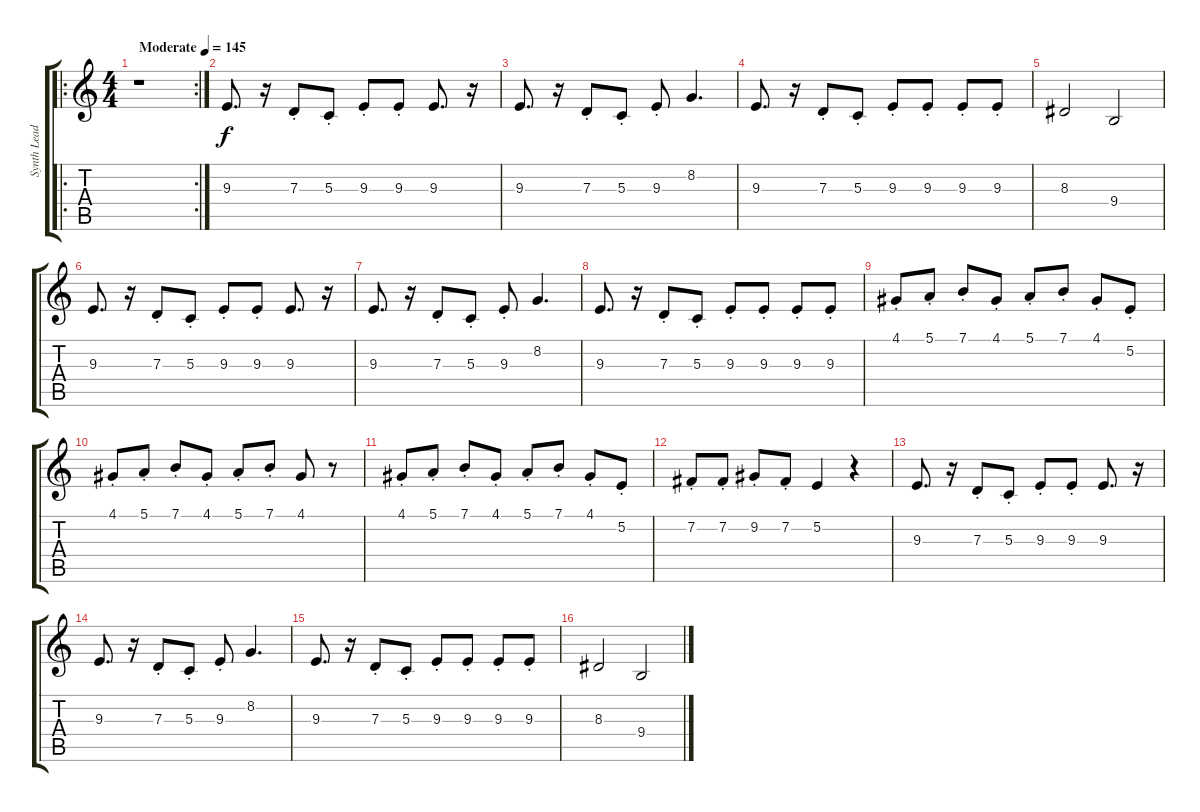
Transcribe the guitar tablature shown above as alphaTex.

\track ("Synth Lead" "Synth Lead") {instrument lead2sawtooth}
\staff {score tabs}
\tuning (E4 B3 G3 D3 A2 E2) {hide}
\ro
\rc 2
\ts (4 4)
\tempo (145 "Moderate")
\clef g2
\ks c
r.1{dy f instrument lead2sawtooth} |
9.3.8{d} r.16 7.3{st}.8 5.3{st}.8 9.3{st}.8 9.3{st}.8 9.3.8{d} r.16 |
9.3.8{d} r.16 7.3{st}.8 5.3{st}.8 9.3{st}.8 8.2.4{d} |
9.3.8{d} r.16 7.3{st}.8 5.3{st}.8 9.3{st}.8 9.3{st}.8 9.3{st}.8 9.3{st}.8 |
8.3.2 9.4.2 |
9.3.8{d} r.16 7.3{st}.8 5.3{st}.8 9.3{st}.8 9.3{st}.8 9.3.8{d} r.16 |
9.3.8{d} r.16 7.3{st}.8 5.3{st}.8 9.3{st}.8 8.2.4{d} |
9.3.8{d} r.16 7.3{st}.8 5.3{st}.8 9.3{st}.8 9.3{st}.8 9.3{st}.8 9.3{st}.8 |
4.1{st}.8 5.1{st}.8 7.1{st}.8 4.1{st}.8 5.1{st}.8 7.1{st}.8 4.1{st}.8 5.2{st}.8 |
4.1{st}.8 5.1{st}.8 7.1{st}.8 4.1{st}.8 5.1{st}.8 7.1{st}.8 4.1.8 r.8 |
4.1{st}.8 5.1{st}.8 7.1{st}.8 4.1{st}.8 5.1{st}.8 7.1{st}.8 4.1{st}.8 5.2{st}.8 |
7.2{st}.8 7.2{st}.8 9.2{st}.8 7.2{st}.8 5.2.4 r.4 |
9.3.8{d} r.16 7.3{st}.8 5.3{st}.8 9.3{st}.8 9.3{st}.8 9.3.8{d} r.16 |
9.3.8{d} r.16 7.3{st}.8 5.3{st}.8 9.3{st}.8 8.2.4{d} |
9.3.8{d} r.16 7.3{st}.8 5.3{st}.8 9.3{st}.8 9.3{st}.8 9.3{st}.8 9.3{st}.8 |
8.3.2 9.4.2
